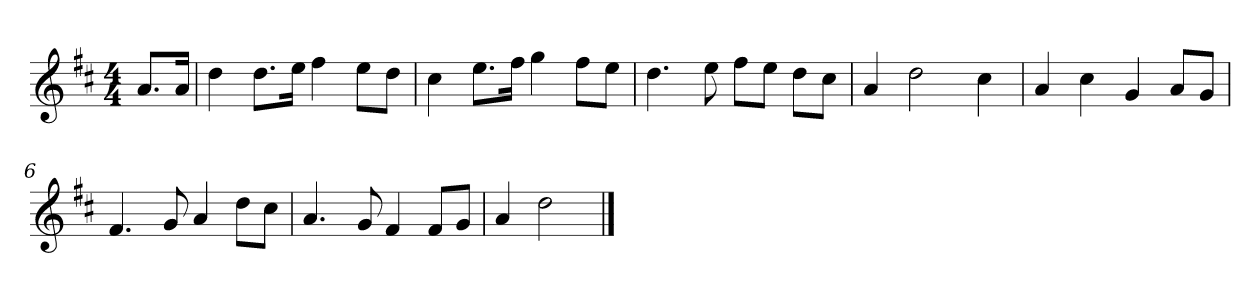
**kern
*part1
*staff1
*clefG2
*k[f#c#]
*D:
*M4/4
=
8.a/L
16a/Jk
=1
4dd
8.dd\L
16ee\Jk
4ff#
8ee\L
8dd\J
=2
4cc#
8.ee\L
16ff#\Jk
4gg
8ff#\L
8ee\J
=3
4.dd
8ee
8ff#\L
8ee\J
8dd\L
8cc#\J
=4
4a
2dd
4cc#
=5
4a
4cc#
4g
8a/L
8g/J
=6
4.f#
8g
4a
8dd\L
8cc#\J
=7
4.a
8g
4f#
8f#/L
8g/J
=8
4a
2dd
==
*-
